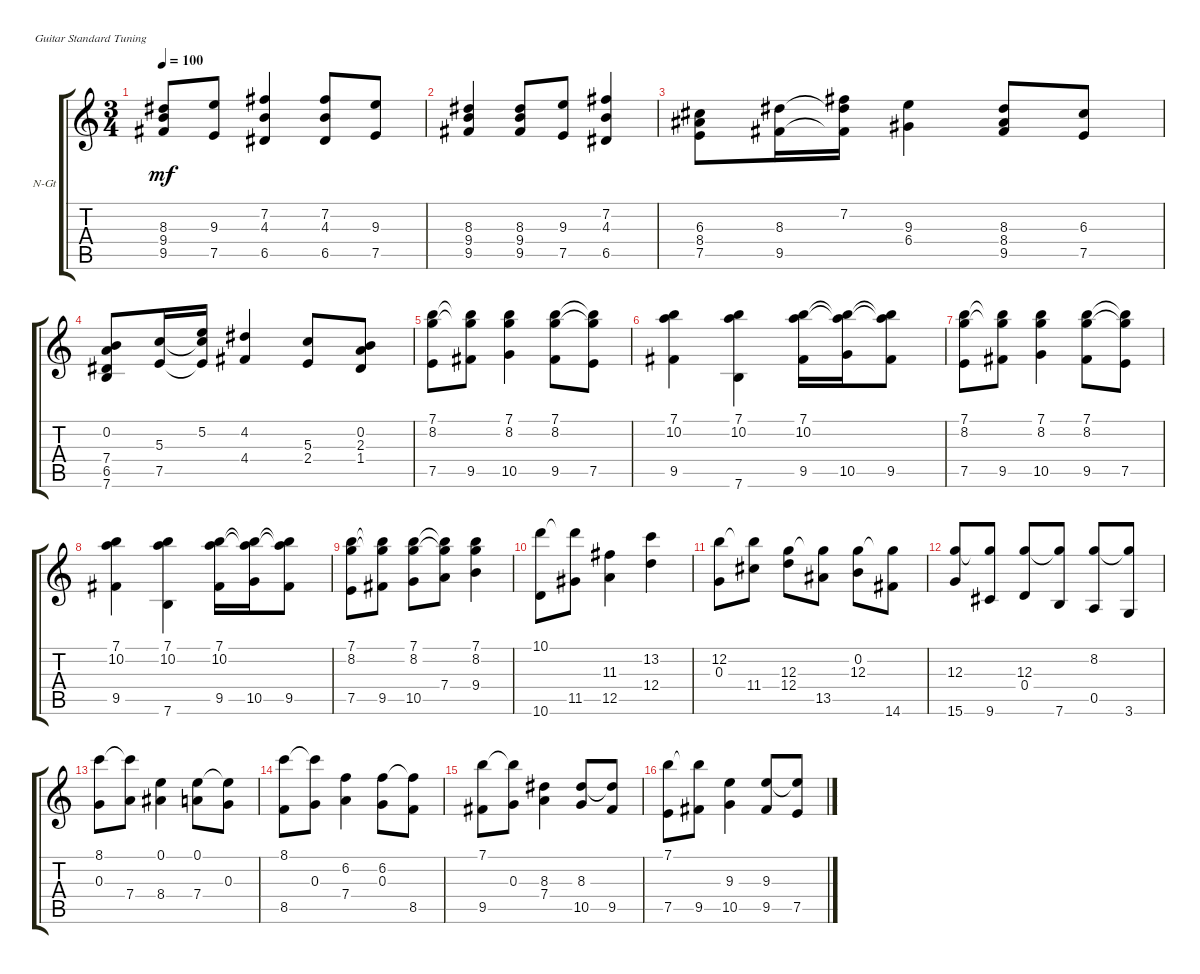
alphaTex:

\bracketExtendMode groupsimilarinstruments
\firstSystemTrackNameOrientation horizontal
\otherSystemsTrackNameOrientation horizontal
\track ("Classical Guitar" "N-Gt") {instrument acousticguitarnylon}
\staff {score tabs}
\tuning (E4 B3 G3 D3 A2 E2)
\ts (3 4)
\tempo 100
\clef g2
\ks c
(8.3 9.4 9.5).8{dy mf} (9.3 7.5).8 (7.2 6.5 4.3).4 (7.2 6.5 4.3).8 (9.3 7.5).8 |
(8.3 9.4 9.5).4 (8.3 9.4 9.5).8 (9.3 7.5).8 (7.2 6.5 4.3).4 |
(6.3 8.4 7.5).8 (8.3 9.5).16 (8.3{t} 9.5{t} 7.2).16 (9.3 6.4).4 (8.3 8.4 9.5).8 (6.3 7.5).8 |
(0.2 7.4 6.5 7.6).8 (5.3 7.5).16 (5.3{t} 7.5{t} 5.2).16 (4.2 4.4).4 (5.3 2.4).8 (0.2 2.3 1.4).8 |
(7.1 8.2 7.5).8 (7.1{t} 8.2{t} 9.5).8 (7.1 8.2 10.5).4 (7.1 8.2 9.5).8 (7.1{t} 8.2{t} 7.5).8 |
(7.1 10.2 9.5).4 (7.1 10.2 7.6).4 (7.1 10.2 9.5).16 (7.1{t} 10.2{t} 10.5).16 (7.1{t} 10.2{t} 9.5).8 |
(7.1 8.2 7.5).8 (7.1{t} 8.2{t} 9.5).8 (7.1 8.2 10.5).4 (7.1 8.2 9.5).8 (7.1{t} 8.2{t} 7.5).8 |
(7.1 10.2 9.5).4 (7.1 10.2 7.6).4 (7.1 10.2 9.5).16 (7.1{t} 10.2{t} 10.5).16 (7.1{t} 10.2{t} 9.5).8 |
(7.1 8.2 7.5).8 (7.1{t} 8.2{t} 9.5).8 (7.1 8.2 10.5).8 (7.1{t} 8.2{t} 7.4).8 (7.1 8.2 9.4).4 |
(10.1 10.6).8 (10.1{t} 11.5).8 (11.3 12.5).4 (13.2 12.4).4 |
(12.2 0.3).8 (12.2{t} 11.4).8 (12.3 12.4).8 (12.3{t} 13.5).8 (12.3 0.2).8 (12.3{t} 14.6).8 |
(12.3 15.6).8 (12.3{t} 9.6).8 (12.3 0.4).8 (12.3{t} 7.6).8 (8.2 0.5).8 (8.2{t} 3.6).8 |
(8.1 0.3).8 (8.1{t} 7.4).8 (0.1 8.4).4 (0.1 7.4).8 (0.1{t} 0.3).8 |
(8.1 8.5).8 (8.1{t} 0.3).8 (6.2 7.4).4 (6.2 0.3).8 (6.2{t} 8.5).8 |
(7.1 9.5).8 (7.1{t} 0.3).8 (8.3 7.4).4 (8.3 10.5).8 (8.3{t} 9.5).8 |
(7.1 7.5).8 (7.1{t} 9.5).8 (9.3 10.5).4 (9.3 9.5).8 (9.3{t} 7.5).8
